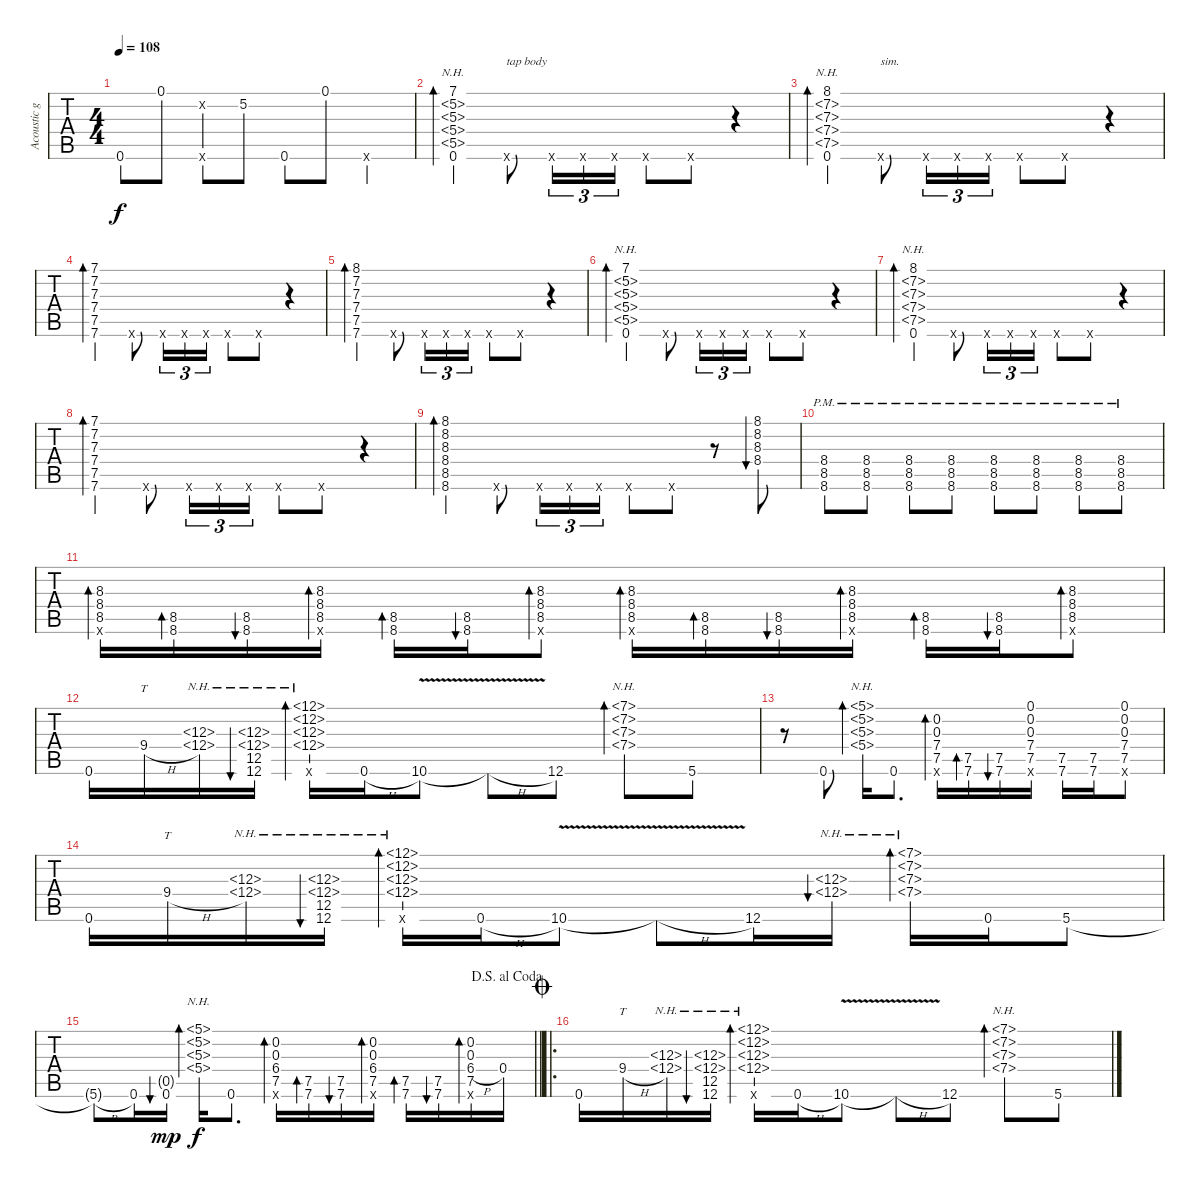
\track ("Acoustic guitar" "Acoustic g") {instrument acousticguitarsteel}
\staff {tabs}
\tuning (Eb4 B3 Gb3 E3 Ab2 Db2) {hide}
\ts (4 4)
\tempo 108
\clef g2
\ks g#minor
0.6.8{dy f} 0.1.8 (0.2{x} 0.6{x}).8 5.2.8 0.6.8 0.1.8 0.6{x}.4 |
(7.1 5.2{nh} 5.3{nh} 5.4{nh} 5.5{nh} 0.6).4{bd 60} 0.6{x rf 1}.8{txt "tap body"} 0.6{x rf 4}.16{tu (3 2)} 0.6{x rf 3}.16{tu (3 2)} 0.6{x rf 2}.16{tu (3 2)} 0.6{x rf 1}.8 0.6{x rf 1}.8 r.4 |
(8.1 7.2{nh} 7.3{nh} 7.4{nh} 7.5{nh} 0.6).4{bd 60} 0.6{x}.8{txt "sim."} 0.6{x}.16{tu (3 2)} 0.6{x}.16{tu (3 2)} 0.6{x}.16{tu (3 2)} 0.6{x}.8 0.6{x}.8 r.4 |
(7.1 7.2 7.3 7.4 7.5 7.6).4{bd 60} 0.6{x}.8 0.6{x}.16{tu (3 2)} 0.6{x}.16{tu (3 2)} 0.6{x}.16{tu (3 2)} 0.6{x}.8 0.6{x}.8 r.4 |
(8.1 7.2 7.3 7.4 7.5 7.6).4{bd 60} 0.6{x}.8 0.6{x}.16{tu (3 2)} 0.6{x}.16{tu (3 2)} 0.6{x}.16{tu (3 2)} 0.6{x}.8 0.6{x}.8 r.4 |
(7.1 5.2{nh} 5.3{nh} 5.4{nh} 5.5{nh} 0.6).4{bd 60} 0.6{x}.8 0.6{x}.16{tu (3 2)} 0.6{x}.16{tu (3 2)} 0.6{x}.16{tu (3 2)} 0.6{x}.8 0.6{x}.8 r.4 |
(8.1 7.2{nh} 7.3{nh} 7.4{nh} 7.5{nh} 0.6).4{bd 60} 0.6{x}.8 0.6{x}.16{tu (3 2)} 0.6{x}.16{tu (3 2)} 0.6{x}.16{tu (3 2)} 0.6{x}.8 0.6{x}.8 r.4 |
(7.1 7.2 7.3 7.4 7.5 7.6).4{bd 60} 0.6{x}.8 0.6{x}.16{tu (3 2)} 0.6{x}.16{tu (3 2)} 0.6{x}.16{tu (3 2)} 0.6{x}.8 0.6{x}.8 r.4 |
(8.1 8.2 8.3 8.4 8.5 8.6).4{bd 60} 0.6{x}.8 0.6{x}.16{tu (3 2)} 0.6{x}.16{tu (3 2)} 0.6{x}.16{tu (3 2)} 0.6{x}.8 0.6{x}.8 r.8 (8.1 8.2 8.3 8.4).8{bu 60} |
(8.4 8.5 8.6{pm rf 2}).8 (8.4 8.5 8.6{pm}).8 (8.4 8.5 8.6{pm}).8 (8.4 8.5 8.6{pm}).8 (8.4 8.5 8.6{pm}).8 (8.4 8.5 8.6{pm}).8 (8.4 8.5 8.6{pm}).8 (8.4 8.5 8.6{pm}).8 |
(8.3 8.4 8.5 0.6{x}).16{bd 60} (8.5 8.6).16{bd 60} (8.5 8.6).16{bu 60} (8.3 8.4 8.5 0.6{x}).16{bd 60} (8.5 8.6).16{bd 60} (8.5 8.6).16{bu 60} (8.3 8.4 8.5 0.6{x}).8{bd 60} (8.3 8.4 8.5 0.6{x}).16{bd 60} (8.5 8.6).16{bd 60} (8.5 8.6).16{bu 60} (8.3 8.4 8.5 0.6{x}).16{bd 60} (8.5 8.6).16{bd 60} (8.5 8.6).16{bu 60} (8.3 8.4 8.5 0.6{x}).8{bd 60} |
0.6.16 9.4{h}.16{tt} (12.3{nh} 12.4{nh}).16 (12.3{nh} 12.4{nh} 12.5 12.6).16{bu 60} (12.1{nh} 12.2{nh} 12.3{nh} 12.4{nh} 0.6{x}).16{bd 60} 0.6{h}.16 10.6{v}.8 10.6{h t}.8 12.6.8 (7.1{nh} 7.2{nh} 7.3{nh} 7.4{nh}).8{bd 60} 5.6{st}.8 |
r.8 0.6.8 (5.1{nh} 5.2{nh} 5.3{nh} 5.4{nh}).16{bd 60} 0.6.8{d} (0.2 0.3 7.4 7.5 7.6{x}).16{bd 60} (7.5 7.6).16{bd 60} (7.5 7.6).16{bu 60} (0.1 0.2 0.3 7.4 7.5 7.6{x}).16 (7.5 7.6).16 (7.5 7.6).16 (0.1 0.2 0.3 7.4 7.5 7.6{x}).8 |
0.6.16 9.4{h}.16{tt} (12.3{nh} 12.4{nh}).16 (12.3{nh} 12.4{nh} 12.5 12.6).16{bu 60} (12.1{nh} 12.2{nh} 12.3{nh} 12.4{nh} 0.6{x}).16{bd 60} 0.6{h}.16 10.6{v}.8 10.6{h t}.8 12.6.16 (12.3{nh} 12.4{nh}).16{bu 60} (7.1{nh} 7.2{nh} 7.3{nh} 7.4{nh}).16{bd 60} 0.6.16 5.6.8 |
\jump dalsegnoalcoda
\barLineRight lightlight
5.6{h t}.8 0.6.16 (0.5{g} 0.6).16{bu 60 dy mp} (5.1{nh} 5.2{nh} 5.3{nh} 5.4{nh}).16{bd 60 dy f} 0.6.8{d} (0.2 0.3 6.4 7.5 7.6{x}).16{bd 60} (7.5 7.6).16{bd 60} (7.5 7.6).16{bu 60} (0.2 0.3 6.4 7.5 7.6{x}).16{bd 60} (7.5 7.6).16{bd 60} (7.5 7.6).16{bu 60} (0.2 0.3 6.4{h} 7.5 7.6{x}).16{bd 60} 0.4.16 |
\ro
\jump coda
\ks b
0.6.16 9.4{h}.16{tt} (12.3{nh} 12.4{nh}).16 (12.3{nh} 12.4{nh} 12.5 12.6).16{bu 60} (12.1{nh} 12.2{nh} 12.3{nh} 12.4{nh} 0.6{x}).16{bd 60} 0.6{h}.16 10.6{v}.8 10.6{h t}.8 12.6.8 (7.1{nh} 7.2{nh} 7.3{nh} 7.4{nh}).8{bd 60} 5.6{st}.8
